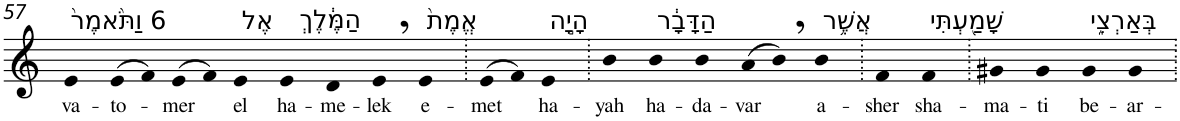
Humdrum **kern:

**kern	**text
*part1	*part1
*staff1	*staff1
*I"Piano	*
*I'Pno	*
!!LO:PB:g=z
*clefG2	*
*k[]	*
=57	=57
!LO:TX:a:t=6 וַתֹּ֙אמֶר֙	!
!	!LO:LY:b
4e	va-
!	!LO:LY:b
(>8e	-to-
8f)	.
!	!LO:LY:b
(>8e	-mer
8f)	.
!LO:TX:a:t=אֶל	!
!	!LO:LY:b
4e	el
!LO:TX:a:t=הַמֶּ֔לֶךְ	!
!	!LO:LY:b
4e	ha-
!	!LO:LY:b
4d	-me-
!	!LO:LY:b
4e,	-lek
!LO:TX:a:t=אֱמֶת֙	!
!	!LO:LY:b
4e	e-
=58.	=58.
!	!LO:LY:b
(>8e	-met
8f)	.
!LO:TX:a:t=הָיָ֣ה	!
!	!LO:LY:b
4e	ha-
=59.	=59.
!	!LO:LY:b
4b	-yah
!LO:TX:a:t=הַדָּבָ֔ר	!
!	!LO:LY:b
4b	ha-
!	!LO:LY:b
4b	-da-
!	!LO:LY:b
(>8a	-var
8b,)	.
!LO:TX:a:t=אֲשֶׁ֥ר	!
!	!LO:LY:b
4b	a-
=60.	=60.
!	!LO:LY:b
4f	-sher
!LO:TX:a:t=שָׁמַ֖עְתִּי	!
!	!LO:LY:b
4f	sha-
=61.	=61.
!	!LO:LY:b
4g#X	-ma-
!	!LO:LY:b
4g#	-ti
!LO:TX:a:t=בְּאַרְצִ֑י	!
!	!LO:LY:b
4g#	be-
!	!LO:LY:b
4g#	-ar-
=.	=.
*-	*-
